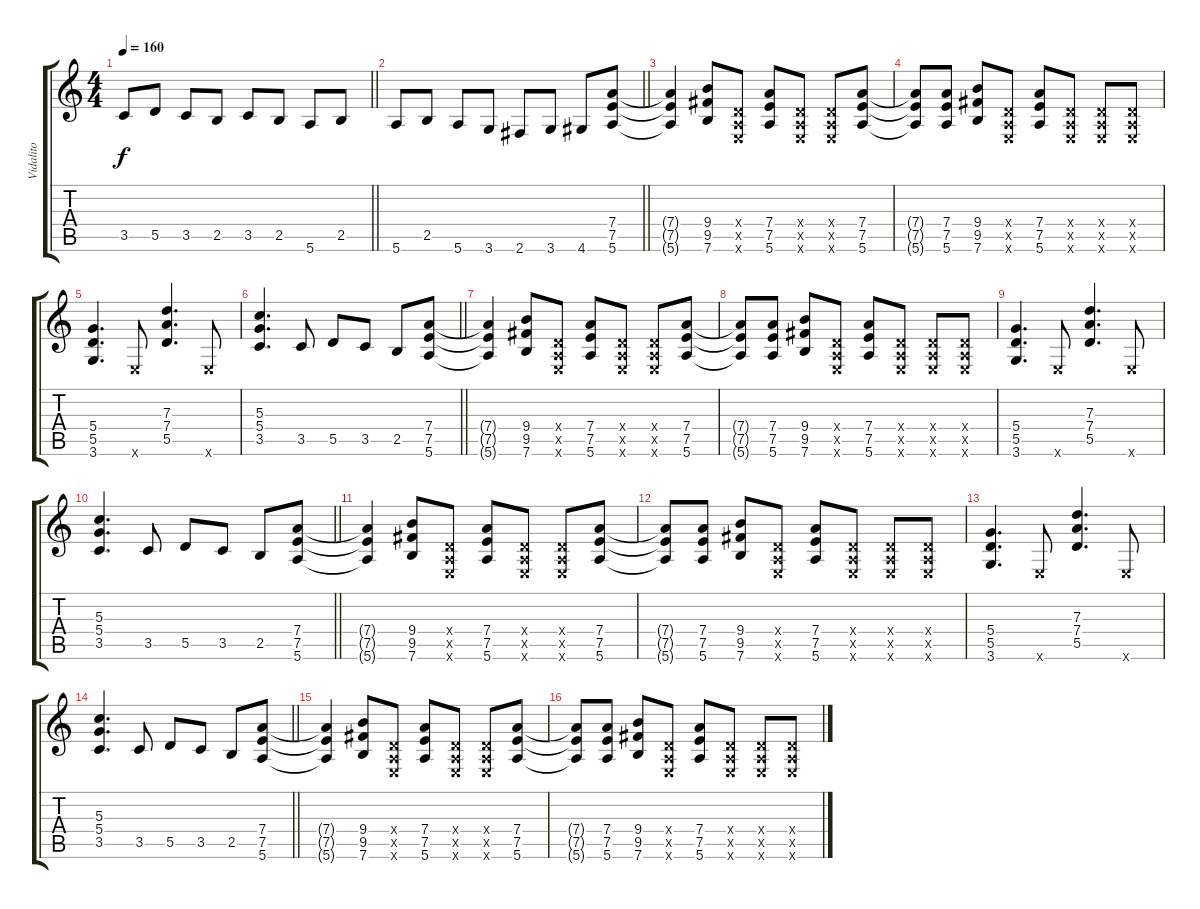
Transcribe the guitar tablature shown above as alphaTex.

\track ("Vidalito" "Vidalito") {instrument distortionguitar}
\staff {score tabs}
\tuning (E4 B3 G3 D3 A2 E2) {hide}
\ts (4 4)
\tempo 160
\clef g2
\barLineRight lightlight
\ks c
3.5.8{dy f} 5.5.8 3.5.8 2.5.8 3.5.8 2.5.8 5.6.8 2.5.8 |
\barLineRight lightlight
5.6.8 2.5.8 5.6.8 3.6.8 2.6.8 3.6.8 4.6.8 (7.4 7.5 5.6).8 |
(7.4{t} 7.5{t} 5.6{t}).4 (9.4 9.5 7.6).8 (0.4{x} 0.5{x} 0.6{x}).8 (7.4 7.5 5.6).8 (0.4{x} 0.5{x} 0.6{x}).8 (0.4{x} 0.5{x} 0.6{x}).8 (7.4 7.5 5.6).8 |
(7.4{t} 7.5{t} 5.6{t}).8 (7.4 7.5 5.6).8 (9.4 9.5 7.6).8 (0.4{x} 0.5{x} 0.6{x}).8 (7.4 7.5 5.6).8 (0.4{x} 0.5{x} 0.6{x}).8 (0.4{x} 0.5{x} 0.6{x}).8 (0.4{x} 0.5{x} 0.6{x}).8 |
(5.4 5.5 3.6).4{d} 0.6{x}.8 (7.3 7.4 5.5).4{d} 0.6{x}.8 |
\barLineRight lightlight
(5.3 5.4 3.5).4{d} 3.5.8 5.5.8 3.5.8 2.5.8 (7.4 7.5 5.6).8 |
(7.4{t} 7.5{t} 5.6{t}).4 (9.4 9.5 7.6).8 (0.4{x} 0.5{x} 0.6{x}).8 (7.4 7.5 5.6).8 (0.4{x} 0.5{x} 0.6{x}).8 (0.4{x} 0.5{x} 0.6{x}).8 (7.4 7.5 5.6).8 |
(7.4{t} 7.5{t} 5.6{t}).8 (7.4 7.5 5.6).8 (9.4 9.5 7.6).8 (0.4{x} 0.5{x} 0.6{x}).8 (7.4 7.5 5.6).8 (0.4{x} 0.5{x} 0.6{x}).8 (0.4{x} 0.5{x} 0.6{x}).8 (0.4{x} 0.5{x} 0.6{x}).8 |
(5.4 5.5 3.6).4{d} 0.6{x}.8 (7.3 7.4 5.5).4{d} 0.6{x}.8 |
\barLineRight lightlight
(5.3 5.4 3.5).4{d} 3.5.8 5.5.8 3.5.8 2.5.8 (7.4 7.5 5.6).8 |
(7.4{t} 7.5{t} 5.6{t}).4 (9.4 9.5 7.6).8 (0.4{x} 0.5{x} 0.6{x}).8 (7.4 7.5 5.6).8 (0.4{x} 0.5{x} 0.6{x}).8 (0.4{x} 0.5{x} 0.6{x}).8 (7.4 7.5 5.6).8 |
(7.4{t} 7.5{t} 5.6{t}).8 (7.4 7.5 5.6).8 (9.4 9.5 7.6).8 (0.4{x} 0.5{x} 0.6{x}).8 (7.4 7.5 5.6).8 (0.4{x} 0.5{x} 0.6{x}).8 (0.4{x} 0.5{x} 0.6{x}).8 (0.4{x} 0.5{x} 0.6{x}).8 |
(5.4 5.5 3.6).4{d} 0.6{x}.8 (7.3 7.4 5.5).4{d} 0.6{x}.8 |
\barLineRight lightlight
(5.3 5.4 3.5).4{d} 3.5.8 5.5.8 3.5.8 2.5.8 (7.4 7.5 5.6).8 |
(7.4{t} 7.5{t} 5.6{t}).4 (9.4 9.5 7.6).8 (0.4{x} 0.5{x} 0.6{x}).8 (7.4 7.5 5.6).8 (0.4{x} 0.5{x} 0.6{x}).8 (0.4{x} 0.5{x} 0.6{x}).8 (7.4 7.5 5.6).8 |
(7.4{t} 7.5{t} 5.6{t}).8 (7.4 7.5 5.6).8 (9.4 9.5 7.6).8 (0.4{x} 0.5{x} 0.6{x}).8 (7.4 7.5 5.6).8 (0.4{x} 0.5{x} 0.6{x}).8 (0.4{x} 0.5{x} 0.6{x}).8 (0.4{x} 0.5{x} 0.6{x}).8
